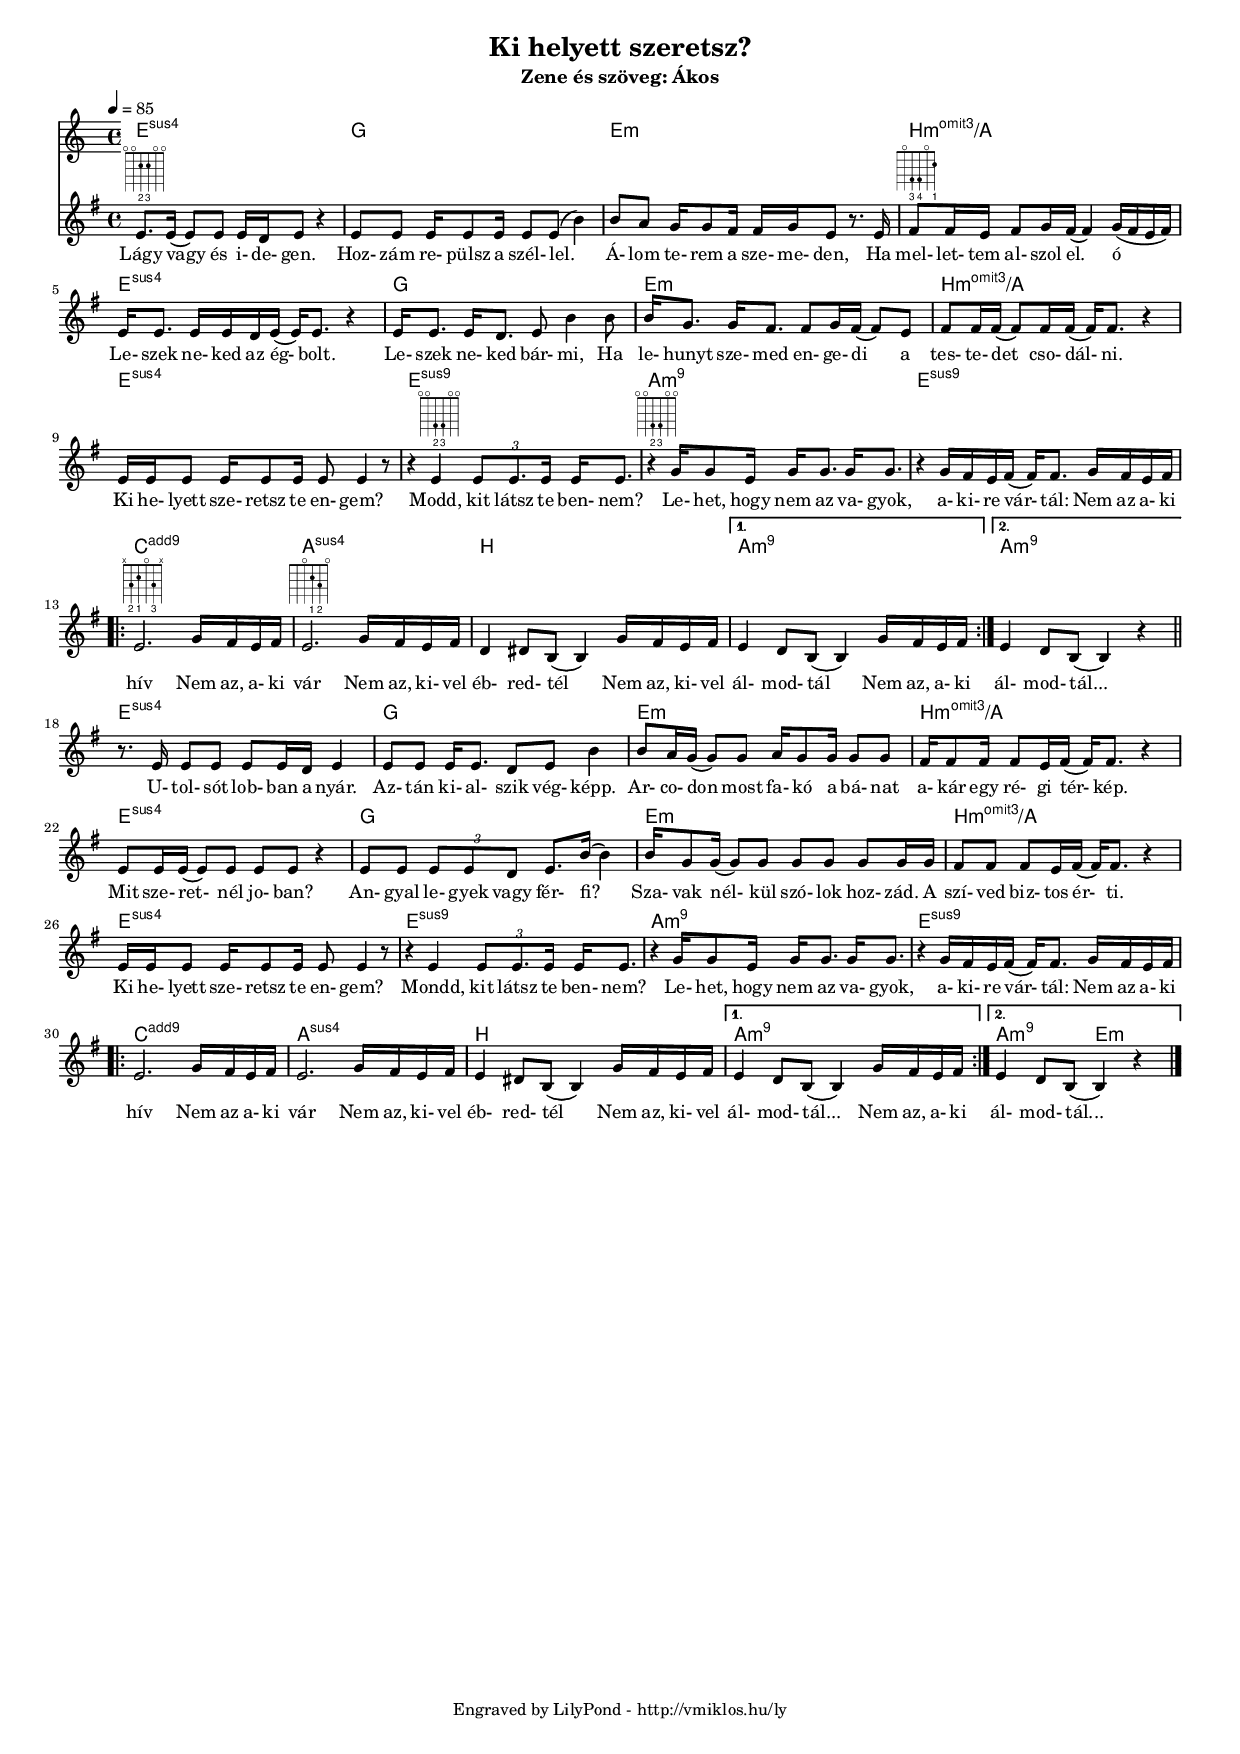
\version "2.12.1"

\header {
	title = "Ki helyett szeretsz?"
	subtitle = "Zene és szöveg: Ákos"
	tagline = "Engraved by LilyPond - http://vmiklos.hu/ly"
}

#(set-global-staff-size 14.5)

replaceCN =  #(define-music-function (parser location new) (markup?) #{\once \override ChordNames.ChordName #'stencil =    #(lambda (grob) (grob-interpret-markup grob $new)) #})
BmsusA = \markup {Hm \super "omit3"/A}
EmsusNine = \markup {E \super "sus9"}
CaddNine = \markup {C \super "add9"}

\score {
	<<
	\chords {
		\germanChords
		e1:sus4 g e:m \replaceCN \BmsusA b:m
		e:sus4 g e:m \replaceCN \BmsusA b:m
		e:sus4 \replaceCN \EmsusNine e:sus9 a:m9 \replaceCN \EmsusNine e:sus9
		\replaceCN \CaddNine c a:sus4 b a:m9 a:m9
		e:sus4 g e:m \replaceCN \BmsusA b:m
		e:sus4 g e:m \replaceCN \BmsusA b:m
		e:sus4 \replaceCN \EmsusNine e:sus9 a:m9 \replaceCN \EmsusNine e:sus9
		\replaceCN \CaddNine c a:sus4 b a:m9 a2:m9 e:m
	}
	\tempo 4 = 85
	\relative c'
	{
		\key g \major
		\time 4/4
		e8.
		^\markup \fret-diagram #"f:2;6-o;5-o;4-2-2;3-2-3;2-o;1-o;"
		e16( e8) e8 e16 d e8 r4 | e8 e e16 e8 e16 e8 e( b'4) |
		b8 a g16 g8 fis16 fis g e8 r8. e16 | fis8
		^\markup \fret-diagram #"f:2;5-o;4-4-3;3-4-4;2-o;1-2-1;"
		fis16 e fis8 g16 fis( fis4) g16( fis e fis) |
		e16 e8. e16 e d e( e16) e8. r4 | e16 e8. e16 d8. e8 b'4 b8 |
		b16 g8. g16 fis8. fis8 g16 fis( fis8) e | fis fis16 fis( fis8) fis16 fis( fis) fis8. r4 |
		e16 e e8 e16 e8 e16 e8 e4 r8 | r4 e4
		^\markup \fret-diagram #"f:2;6-o;5-o;4-4-2;3-4-3;2-o;1-o;"
		\times 2/3 {e8 e8. e16} e16 e8. |
		r4
		^\markup \fret-diagram #"f:2;6-o;5-o;4-4-2;3-4-3;2-o;1-o;"
		g16 g8 e16 g16 g8. g16 g8. | r4 g16 fis e fis( fis) fis8. g16 fis e fis |
		\repeat volta 2 {
			e2.
			^\markup \fret-diagram #"f:2;6-x;5-3-2;4-2-1;3-o;2-3-3;1-x;"
			g16 fis e fis | e2.
			^\markup \fret-diagram #"f:2;4-o;3-2-1;2-3-2;1-o;"
			g16 fis e fis |
			d4 dis8 b( b4) g'16 fis e fis |
		}
		\alternative {
			{ e4 d8 b8( b4) g'16 fis e fis }
			{ e4 d8 b8( b4) r4 }
		} \bar "||"
		r8. e16 e8 e e e16 d e4 | e8 e e16 e8. d8 e b'4 |
		b8 a16 g( g8) g a16 g8 g16 g8 g | fis16 fis8 fis16 fis8 e16 fis( fis) fis8. r4 |
		e8 e16 e( e8) e e e r4 | e8 e \times 2/3 { e e d } e8. b'16( b4) |
		b16 g8 g16( g8) g g g g g16 g | fis8 fis fis e16 fis( fis) fis8. r4 |
		e16 e e8 e16 e8 e16 e8 e4 r8 | r4 e4 \times 2/3 { e8 e8. e16 } e16 e8. |
		r4 g16 g8 e16 g g8. g16 g8. | r4 g16 fis e fis( fis) fis8. g16 fis e fis |
		\repeat volta 2 {
			e2. g16 fis e fis | e2. g16 fis e fis |
			e4 dis8 b( b4) g'16 fis e fis |
		}
		\alternative {
			{ e4 d8 b8( b4) g'16 fis e fis }
			{ e4 d8 b8( b4) r4 }
		} \bar "|."
	}
	\addlyrics {
		Lágy vagy és i- de- gen. Hoz- zám re- pülsz a szél- lel.
		Á- lom te- rem a sze- me- den, Ha mel- let- tem al- szol el. ó
		Le- szek ne- ked az ég- bolt. Le- szek ne- ked bár- mi, Ha
		le- hunyt sze- med en- ge- di a tes- te- det cso- dál- ni.
		Ki he- lyett sze- retsz te en- gem? Modd, kit látsz te ben- nem?
		Le- het, hogy nem az va- gyok, a- ki- re vár- tál: Nem az a- ki
		hív Nem az, a- ki vár Nem az, ki- vel
		éb- red- tél Nem az, ki- vel ál- mod- tál Nem az, a- ki ál- mod- tál...

		U- tol- sót lob- ban a nyár. Az- tán ki- al- szik vég- képp.
		Ar- co- don most fa- kó a bá- nat a- kár egy ré- gi tér- kép.
		Mit sze- ret- nél jo- ban? An- gyal le- gyek vagy fér- fi?
		Sza- vak nél- kül szó- lok hoz- zád. A szí- ved biz- tos ér- ti.
		Ki he- lyett sze- retsz te en- gem? Mondd, kit látsz te ben- nem?
		Le- het, hogy nem az va- gyok, a- ki- re vár- tál: Nem az a- ki
		hív Nem az a- ki vár Nem az, ki- vel
		éb- red- tél Nem az, ki- vel ál- mod- tál... Nem az, a- ki ál- mod- tál...
	}
	>>
	\midi{}
	% avoid the indent in the first line
	\layout{indent = 0\cm}
}
